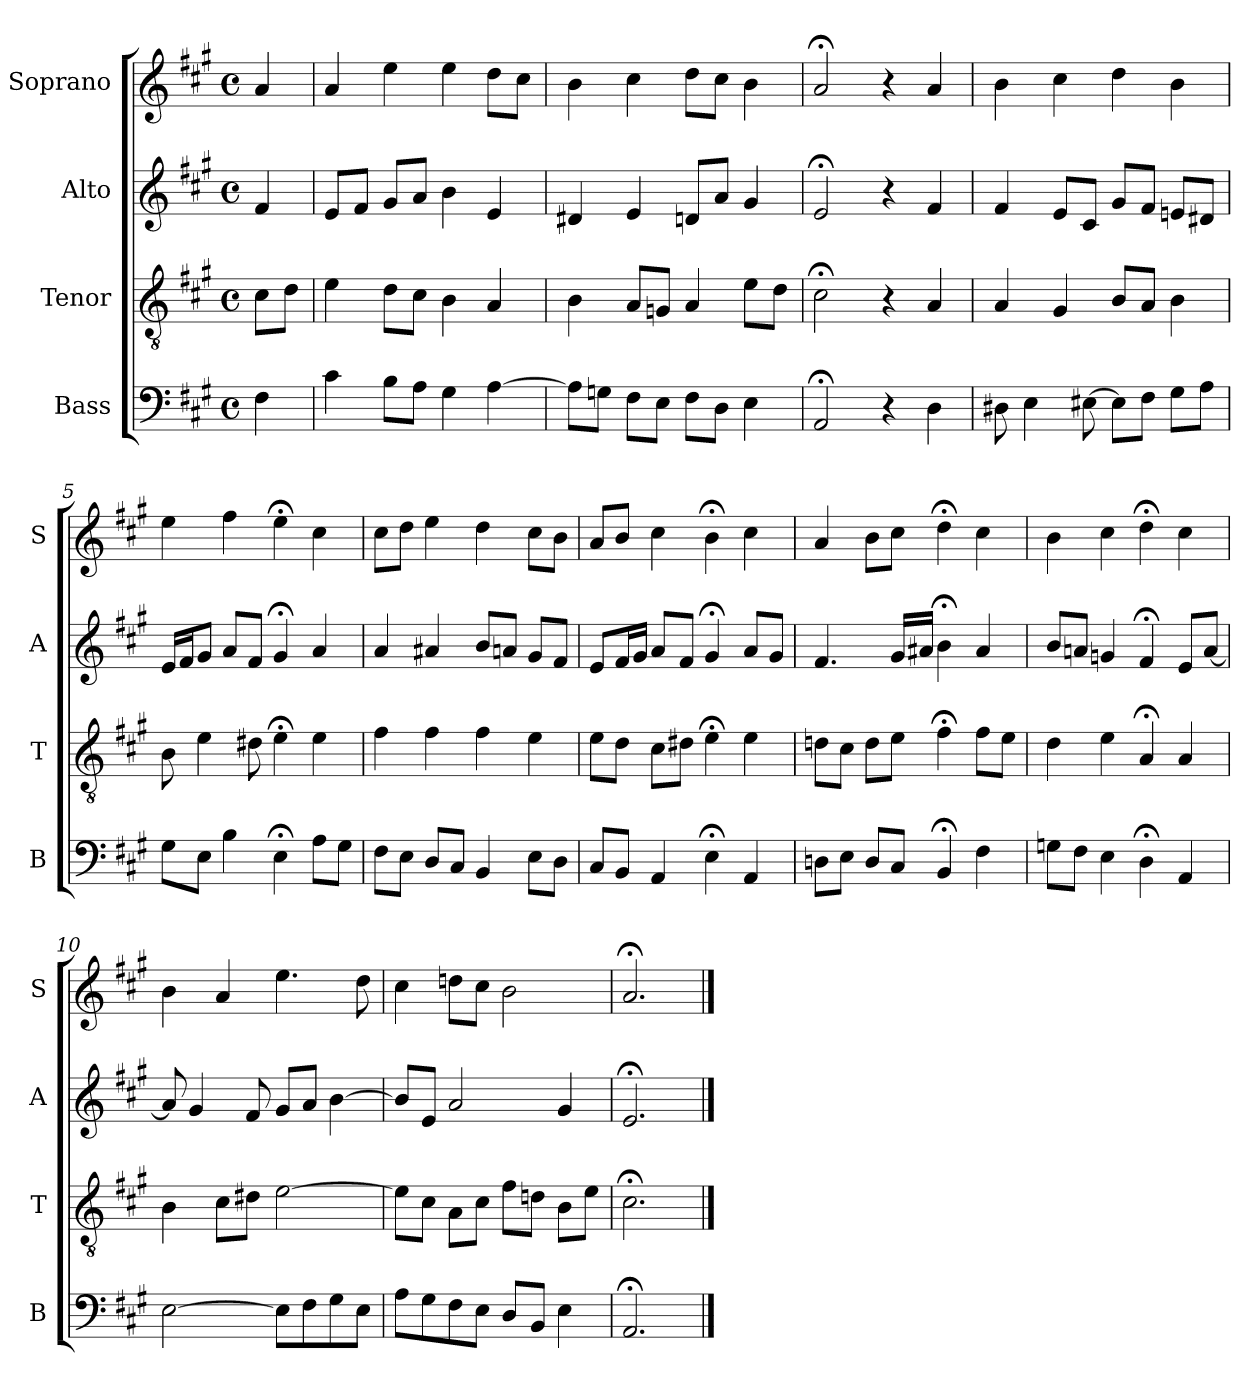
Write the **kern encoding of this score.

**kern	**kern	**kern	**kern
*part4	*part3	*part2	*part1
*staff4	*staff3	*staff2	*staff1
*I"Bass	*I"Tenor	*I"Alto	*I"Soprano
*I'B	*I'T	*I'A	*I'S
*clefF4	*clefGv2	*clefG2	*clefG2
*k[f#c#g#]	*k[f#c#g#]	*k[f#c#g#]	*k[f#c#g#]
*A:	*A:	*A:	*A:
*M4/4	*M4/4	*M4/4	*M4/4
*met(c)	*met(c)	*met(c)	*met(c)
*MM100	*MM100	*MM100	*MM100
=	=	=	=
4F#	8c#L	4f#	4a
.	8dJ	.	.
=1	=1	=1	=1
4c#	4e	8eL	4a
.	.	8f#J	.
8BiL	8diL	8g#iL	4eei
8AJ	8c#J	8aJ	.
4G#	4B	4b	4ee
[4A	4A	4e	8ddL
.	.	.	8cc#J
=2	=2	=2	=2
8AL]	4B	4d#X	4b
8GnJ	.	.	.
8F#L	8AL	4e	4cc#
8EJ	8GnJ	.	.
8F#L	4A	8dnL	8ddL
8DJ	.	8aJ	8cc#J
4E	8eL	4g#	4b
.	8dJ	.	.
=3	=3	=3	=3
2AA;<	2c#;<	2e;<	2a;<
4r	4r	4r	4r
4D	4A	4f#	4a
=4	=4	=4	=4
8D#X	4A	4f#	4b
4E	.	.	.
.	4G#	8eL	4cc#
[8E#X	.	8c#J	.
8E#L]	8BL	8g#L	4dd
8F#J	8AJ	8f#J	.
8G#L	4B	8enL	4b
8AJ	.	8d#XJ	.
=5	=5	=5	=5
8G#L	8B	16eLL	4ee
.	.	16f#J	.
8EJ	4e	8g#J	.
4B	.	8aL	4ff#
.	8d#X	8f#J	.
4E;<	4e;<	4g#;<	4ee;<
8AL	4e	4a	4cc#
8G#J	.	.	.
=6	=6	=6	=6
8F#L	4f#	4a	8cc#L
8EJ	.	.	8ddJ
8DL	4f#	4a#X	4ee
8C#J	.	.	.
4BB	4f#	8bL	4dd
.	.	8anJ	.
8EL	4e	8g#L	8cc#L
8DJ	.	8f#J	8bJ
=7	=7	=7	=7
8C#L	8eL	8eL	8aL
8BBJ	8dJ	16f#L	8bJ
.	.	16g#JJ	.
4AA	8c#L	8aL	4cc#
.	8d#XJ	8f#J	.
4E;<	4e;<	4g#;<	4b;<
4AA	4e	8aL	4cc#
.	.	8g#J	.
=8	=8	=8	=8
8DnL	8dnL	4.f#	4a
8EJ	8c#J	.	.
8DL	8dL	.	8bL
8C#J	8eJ	16g#LL	8cc#J
.	.	16a#XJJ	.
4BB;<	4f#;<	4b;<	4dd;<
4F#	8f#L	4a#	4cc#
.	8eJ	.	.
=9	=9	=9	=9
8GnL	4d	8bL	4b
8F#J	.	8anJ	.
4E	4e	4gn	4cc#
4D;<	4A;<	4f#;<	4dd;<
4AA	4A	8eL	4cc#
.	.	[8aJ	.
=10	=10	=10	=10
[2E	4B	8a]	4b
.	.	4g#	.
.	8c#L	.	4a
.	8d#XJ	8f#	.
8EL]	[2e	8g#L	4.ee
8F#	.	8aJ	.
8G#	.	[4b	.
8EJ	.	.	8dd
=11	=11	=11	=11
8AL	8eL]	8bL]	4cc#
8G#	8c#J	8eJ	.
8F#	8AL	2a	8ddnL
8EJ	8c#J	.	8cc#J
8DL	8f#L	.	2b
8BBJ	8dnJ	.	.
4E	8BL	4g#	.
.	8eJ	.	.
=12	=12	=12	=12
2.AA;<	2.c#;<	2.e;<	2.a;<
==	==	==	==
*-	*-	*-	*-
